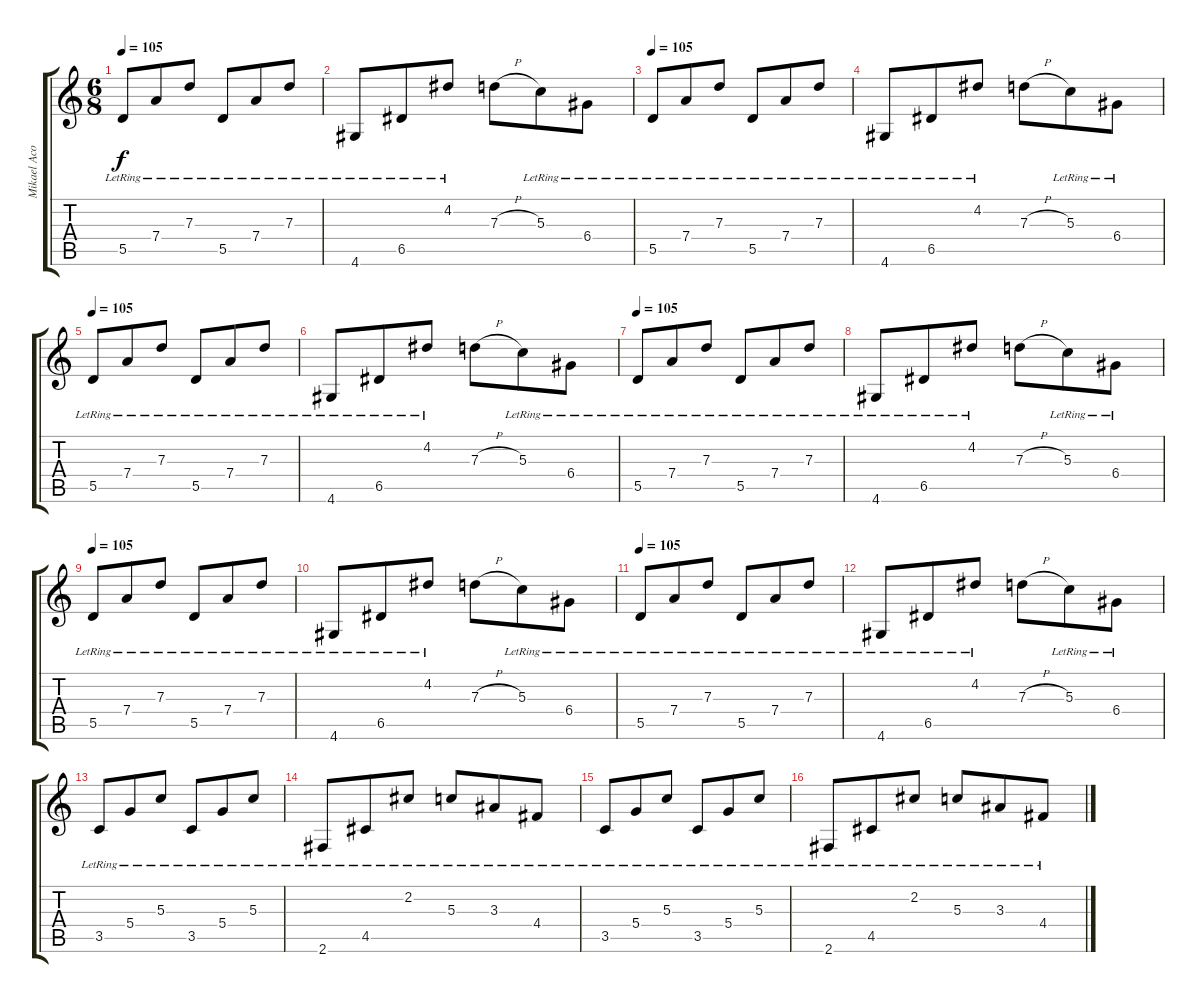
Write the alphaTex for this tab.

\track ("Mikael Acoustic" "Mikael Aco") {instrument acousticguitarsteel}
\staff {score tabs}
\tuning (E4 B3 G3 D3 A2 E2) {hide}
\ts (6 8)
\tempo 105
\clef g2
\ks c
5.5{lr}.8{dy f} 7.4{lr}.8 7.3{lr}.8 5.5{lr}.8 7.4{lr}.8 7.3{lr}.8 |
4.6{lr}.8 6.5{lr}.8 4.2{lr}.8 7.3{h}.8 5.3{lr}.8 6.4{lr}.8 |
\tempo 105
5.5{lr}.8 7.4{lr}.8 7.3{lr}.8 5.5{lr}.8 7.4{lr}.8 7.3{lr}.8 |
4.6{lr}.8 6.5{lr}.8 4.2{lr}.8 7.3{h}.8 5.3{lr}.8 6.4{lr}.8 |
\tempo 105
5.5{lr}.8 7.4{lr}.8 7.3{lr}.8 5.5{lr}.8 7.4{lr}.8 7.3{lr}.8 |
4.6{lr}.8 6.5{lr}.8 4.2{lr}.8 7.3{h}.8 5.3{lr}.8 6.4{lr}.8 |
\tempo 105
5.5{lr}.8 7.4{lr}.8 7.3{lr}.8 5.5{lr}.8 7.4{lr}.8 7.3{lr}.8 |
4.6{lr}.8 6.5{lr}.8 4.2{lr}.8 7.3{h}.8 5.3{lr}.8 6.4{lr}.8 |
\tempo 105
5.5{lr}.8 7.4{lr}.8 7.3{lr}.8 5.5{lr}.8 7.4{lr}.8 7.3{lr}.8 |
4.6{lr}.8 6.5{lr}.8 4.2{lr}.8 7.3{h}.8 5.3{lr}.8 6.4{lr}.8 |
\tempo 105
5.5{lr}.8 7.4{lr}.8 7.3{lr}.8 5.5{lr}.8 7.4{lr}.8 7.3{lr}.8 |
4.6{lr}.8 6.5{lr}.8 4.2{lr}.8 7.3{h}.8 5.3{lr}.8 6.4{lr}.8 |
3.5{lr}.8 5.4{lr}.8 5.3{lr}.8 3.5{lr}.8 5.4{lr}.8 5.3{lr}.8 |
2.6{lr}.8 4.5{lr}.8 2.2{lr}.8 5.3{lr}.8 3.3{lr}.8 4.4{lr}.8 |
3.5{lr}.8 5.4{lr}.8 5.3{lr}.8 3.5{lr}.8 5.4{lr}.8 5.3{lr}.8 |
2.6{lr}.8 4.5{lr}.8 2.2{lr}.8 5.3{lr}.8 3.3{lr}.8 4.4{lr}.8
